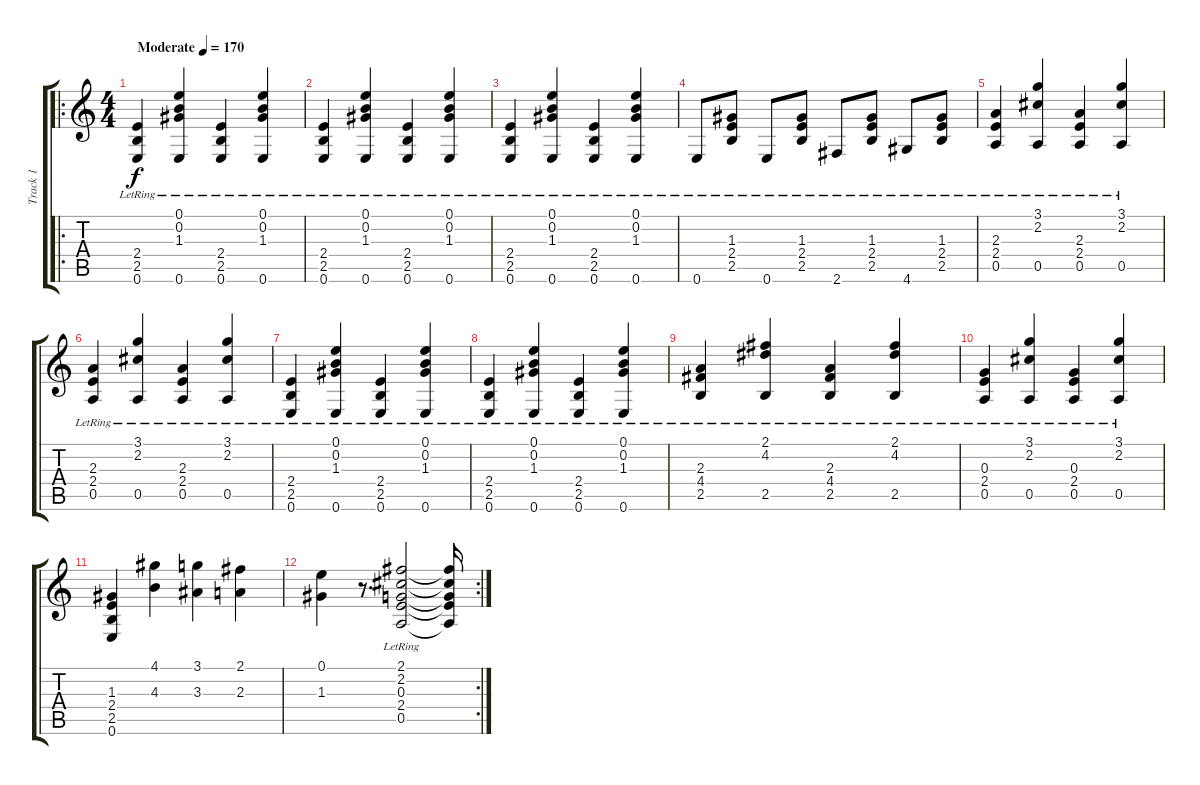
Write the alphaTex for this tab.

\track ("Track 1" "Track 1") {instrument acousticguitarsteel}
\staff {score tabs}
\tuning (E4 B3 G3 D3 A2 E2) {hide}
\ro
\ts (4 4)
\tempo (170 "Moderate")
\clef g2
\ks c
(2.4{lr} 2.5{lr} 0.6{lr}).4{dy f instrument acousticguitarsteel} (0.1{lr} 0.2{lr} 1.3{lr} 0.6{lr}).4 (2.4{lr} 2.5{lr} 0.6{lr}).4 (0.1{lr} 0.2{lr} 1.3{lr} 0.6{lr}).4 |
(2.4{lr} 2.5{lr} 0.6{lr}).4 (0.1{lr} 0.2{lr} 1.3{lr} 0.6{lr}).4 (2.4{lr} 2.5{lr} 0.6{lr}).4 (0.1{lr} 0.2{lr} 1.3{lr} 0.6{lr}).4 |
(2.4{lr} 2.5{lr} 0.6{lr}).4 (0.1{lr} 0.2{lr} 1.3{lr} 0.6{lr}).4 (2.4{lr} 2.5{lr} 0.6{lr}).4 (0.1{lr} 0.2{lr} 1.3{lr} 0.6{lr}).4 |
0.6{lr}.8 (1.3{lr} 2.4{lr} 2.5{lr}).8 0.6{lr}.8 (1.3{lr} 2.4{lr} 2.5{lr}).8 2.6{lr}.8 (1.3{lr} 2.4{lr} 2.5{lr}).8 4.6{lr}.8 (1.3{lr} 2.4{lr} 2.5{lr}).8 |
(2.3{lr} 2.4{lr} 0.5{lr}).4 (3.1{lr} 2.2{lr} 0.5{lr}).4 (2.3{lr} 2.4{lr} 0.5{lr}).4 (3.1{lr} 2.2{lr} 0.5{lr}).4 |
(2.3{lr} 2.4{lr} 0.5{lr}).4 (3.1{lr} 2.2{lr} 0.5{lr}).4 (2.3{lr} 2.4{lr} 0.5{lr}).4 (3.1{lr} 2.2{lr} 0.5{lr}).4 |
(2.4{lr} 2.5{lr} 0.6{lr}).4 (0.1{lr} 0.2{lr} 1.3{lr} 0.6{lr}).4 (2.4{lr} 2.5{lr} 0.6{lr}).4 (0.1{lr} 0.2{lr} 1.3{lr} 0.6{lr}).4 |
(2.4{lr} 2.5{lr} 0.6{lr}).4 (0.1{lr} 0.2{lr} 1.3{lr} 0.6{lr}).4 (2.4{lr} 2.5{lr} 0.6{lr}).4 (0.1{lr} 0.2{lr} 1.3{lr} 0.6{lr}).4 |
(2.3{lr} 4.4{lr} 2.5{lr}).4 (2.1{lr} 4.2{lr} 2.5{lr}).4 (2.3{lr} 4.4{lr} 2.5{lr}).4 (2.1{lr} 4.2{lr} 2.5{lr}).4 |
(0.3{lr} 2.4{lr} 0.5{lr}).4 (3.1{lr} 2.2{lr} 0.5{lr}).4 (0.3{lr} 2.4{lr} 0.5{lr}).4 (3.1{lr} 2.2{lr} 0.5{lr}).4 |
(1.3 2.4 2.5 0.6).4 (4.1 4.3).4 (3.1 3.3).4 (2.1 2.3).4 |
\rc 2
(0.1 1.3).4 r.8{d} (2.1{lr} 2.2{lr} 0.3{lr} 2.4{lr} 0.5{lr}).2 (2.1{t} 2.2{t} 0.3{t} 2.4{t} 0.5{t}).16
